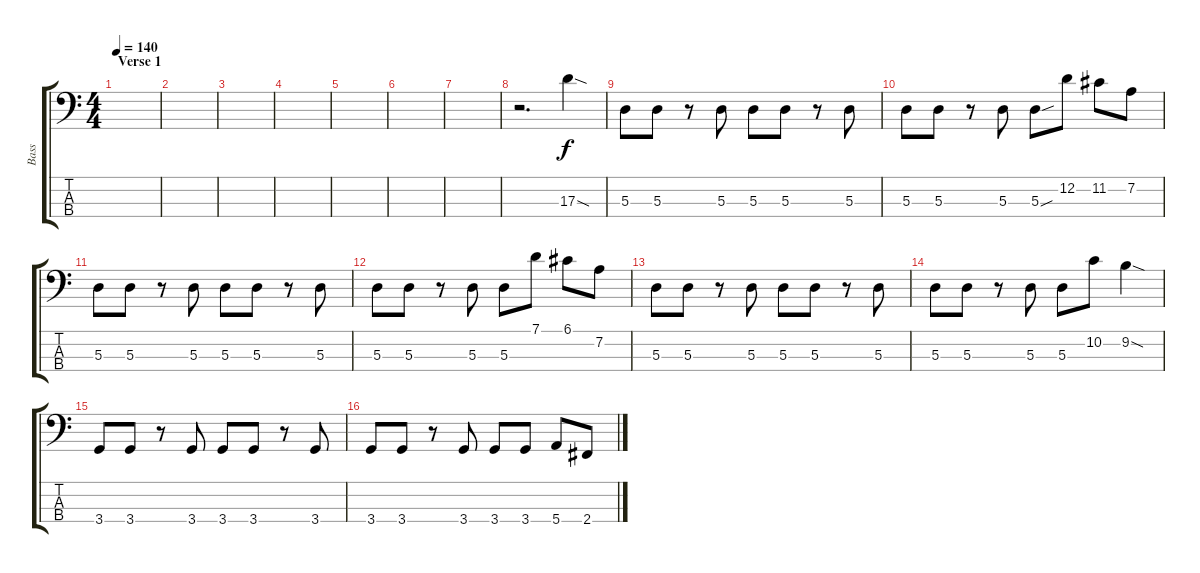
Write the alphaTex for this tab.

\track ("Bass" "Bass") {instrument electricbassfinger}
\staff {score tabs}
\tuning (G2 D2 A1 E1) {hide}
\ts (4 4)
\section ("" "Verse 1")
\tempo 140
\clef f4
\ks c
|
|
|
|
|
|
|
r.2{d} 17.3{sod}.4 |
5.3.8 5.3.8 r.8 5.3.8 5.3.8 5.3.8 r.8 5.3.8 |
5.3.8 5.3.8 r.8 5.3.8 5.3{sou}.8 12.2.8 11.2.8 7.2.8 |
5.3.8 5.3.8 r.8 5.3.8 5.3.8 5.3.8 r.8 5.3.8 |
5.3.8 5.3.8 r.8 5.3.8 5.3.8 7.1.8 6.1.8 7.2.8 |
5.3.8 5.3.8 r.8 5.3.8 5.3.8 5.3.8 r.8 5.3.8 |
5.3.8 5.3.8 r.8 5.3.8 5.3.8 10.2.8 9.2{sod}.4 |
3.4.8 3.4.8 r.8 3.4.8 3.4.8 3.4.8 r.8 3.4.8 |
3.4.8 3.4.8 r.8 3.4.8 3.4.8 3.4.8 5.4.8 2.4.8
